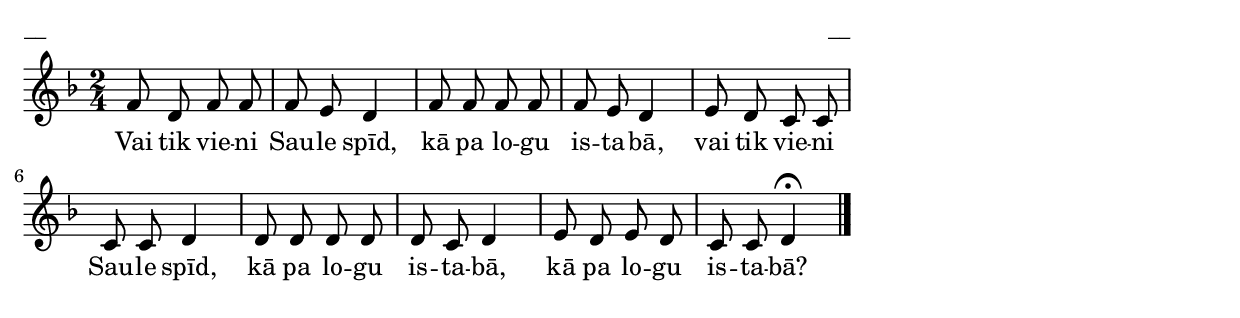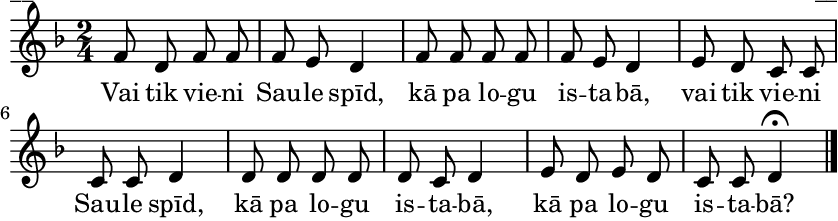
\version "2.13.18"
#(ly:set-option 'crop #t)

%\header {
%    title = "Vai tik vieni Saule spīd, kā pa logu istabā"
%}
\paper {
line-width = 14\cm
left-margin = 0.4\cm
between-system-padding = 0.1\cm
between-system-space = 0.1\cm
}
\layout {
indent = #0
ragged-last = ##f
}


voiceA = \relative c' {
\clef "treble"
\key d \minor
\time 2/4
f8 d f f |
f8 e d4 |
f8 f f f |
f8 e d4 |
e8 d c c |
c8 c d4 |
d8 d d d |
d8 c d4 |
e8 d e d |
c8 c d4\fermata |
\bar "|."
} 


lyricA = \lyricmode {
Vai tik vie -- ni Sau -- le spīd, kā pa lo -- gu is -- ta -- bā,
vai tik vie -- ni Sau -- le spīd, kā pa lo -- gu is -- ta -- bā, kā pa lo -- gu is -- ta -- bā?
} 


fullScore = <<
\new Staff {
<<
\new Voice = "voiceA" { \oneVoice \autoBeamOff \voiceA }
\new Lyrics \lyricsto "voiceA" \lyricA
>>
}
>>

\score {
\fullScore
\header { piece = "__" opus = "__" }
}
\markup { \with-color #(x11-color 'white) \sans \smaller "__" }
\score {
\unfoldRepeats
\fullScore
\midi {
\context { \Staff \remove "Staff_performer" }
\context { \Voice \consists "Staff_performer" }
}
}



